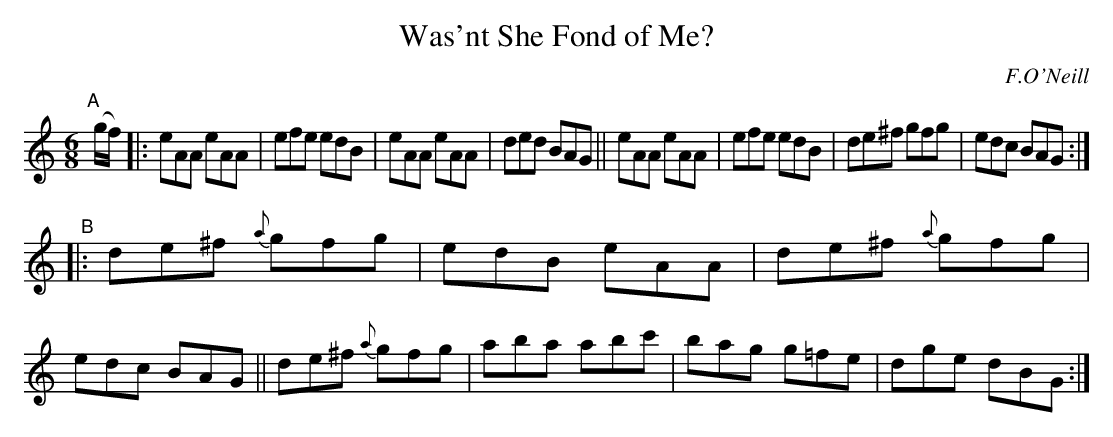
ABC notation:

X:1
T: Was'nt She Fond of Me?
O: F.O'Neill
M: 6/8
L: 1/8
K: Am
"^A"[|] (g/f/) \
|: eAA eAA | efe edB | eAA eAA | ded BAG \
|| eAA eAA | efe edB | de^f gfg | edc BAG :|
"^B"\
|: de^f {a}gfg | edB eAA | de^f {a}gfg | edc BAG \
|| de^f {a}gfg | aba abc' | bag g=fe | dge dBG :|
